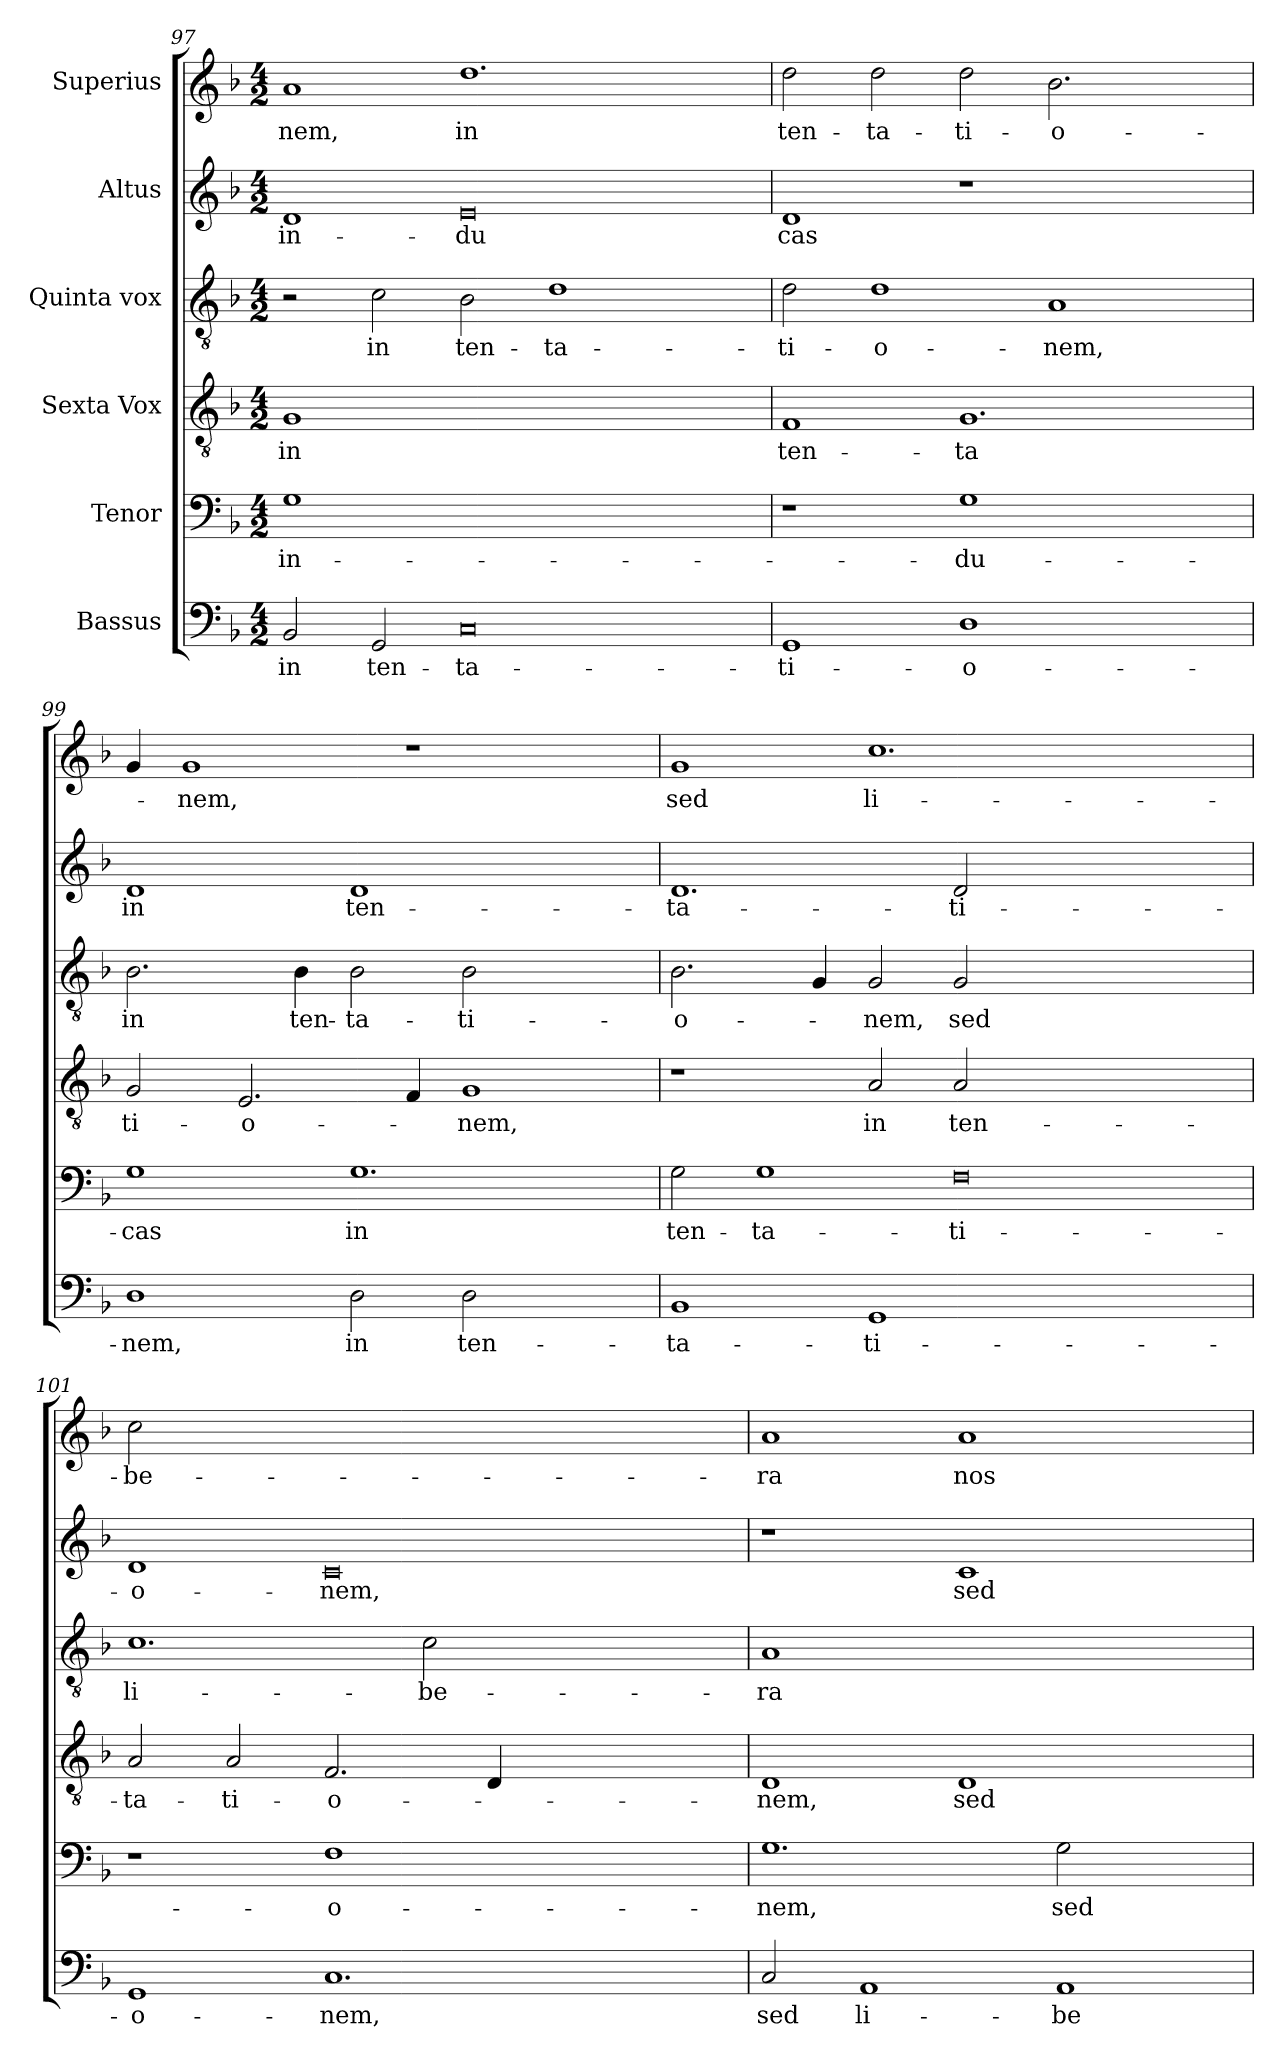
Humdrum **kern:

**kern	**text	**kern	**text	**kern	**text	**kern	**text	**kern	**text	**kern	**text
*part6	*part6	*part5	*part5	*part4	*part4	*part3	*part3	*part2	*part2	*part1	*part1
*staff6	*staff6	*staff5	*staff5	*staff4	*staff4	*staff3	*staff3	*staff2	*staff2	*staff1	*staff1
*I"Bassus	*	*I"Tenor	*	*I"Sexta Vox	*	*I"Quinta vox	*	*I"Altus	*	*I"Superius	*
*clefF4	*	*clefF4	*	*clefGv2	*	*clefGv2	*	*clefG2	*	*clefG2	*
*k[b-]	*	*k[b-]	*	*k[b-]	*	*k[b-]	*	*k[b-]	*	*k[b-]	*
*F:	*	*F:	*	*F:	*	*F:	*	*F:	*	*F:	*
*M4/2	*	*M4/2	*	*M4/2	*	*M4/2	*	*M4/2	*	*M4/2	*
=97	=97	=97	=97	=97	=97	=97	=97	=97	=97	=97	=97
!	!LO:LY:b	!	!LO:LY:b	!	!LO:LY:b	!	!	!	!LO:LY:b	!	!LO:LY:b
2BB-/	in	1G	in-	1G	in	2r	.	1d	in-	1a	-nem,
!	!LO:LY:b	!	!	!	!	!	!LO:LY:b	!	!	!	!
2GG/	ten-	.	.	.	.	2c\	in	.	.	.	.
!	!LO:LY:b	!	!	!	!	!	!LO:LY:b	!	!LO:LY:b	!	!LO:LY:b
0C	-ta-	0ryy	.	0ryy	.	2B-\	ten-	0e	-du	1.dd	in
!	!	!	!	!	!	!	!LO:LY:b	!	!	!	!
.	.	.	.	.	.	1d	-ta-	.	.	.	.
.	.	.	.	.	.	2ryy	.	.	.	2ryy	.
=98	=98	=98	=98	=98	=98	=98	=98	=98	=98	=98	=98
!	!LO:LY:b	!	!	!	!LO:LY:b	!	!LO:LY:b	!	!LO:LY:b	!	!LO:LY:b
1GG	-ti-	1r	.	1F	ten-	2d\	-ti-	1d	cas	2dd\	ten-
!	!	!	!	!	!	!	!LO:LY:b	!	!	!	!LO:LY:b
.	.	.	.	.	.	1d	-o-	.	.	2dd\	-ta-
!	!LO:LY:b	!	!LO:LY:b	!	!LO:LY:b	!	!	!	!	!	!LO:LY:b
1D	-o-	1G	-du-	1.G	-ta	.	.	1r	.	2dd\	-ti-
!	!	!	!	!	!	!	!LO:LY:b	!	!	!	!LO:LY:b
.	.	.	.	.	.	1A	-nem,	.	.	2.b-\	-o-
2ryy	.	2ryy	.	.	.	.	.	2ryy	.	.	.
.	.	.	.	.	.	.	.	.	.	4ryy	.
=99	=99	=99	=99	=99	=99	=99	=99	=99	=99	=99	=99
!	!LO:LY:b	!	!LO:LY:b	!	!LO:LY:b	!	!LO:LY:b	!	!LO:LY:b	!	!
1D	-nem,	1G	-cas	2G/	ti-	2.B-\	in	1d	in	4g/	.
!	!	!	!	!	!	!	!	!	!	!	!LO:LY:b
.	.	.	.	.	.	.	.	.	.	1g	-nem,
!	!	!	!	!	!LO:LY:b	!	!	!	!	!	!
.	.	.	.	2.E/	-o-	.	.	.	.	.	.
!	!	!	!	!	!	!	!LO:LY:b	!	!	!	!
.	.	.	.	.	.	4B-\	ten-	.	.	.	.
!	!LO:LY:b	!	!LO:LY:b	!	!	!	!LO:LY:b	!	!LO:LY:b	!	!
2D\	in	1.G	in	.	.	2B-\	-ta-	1d	ten-	.	.
.	.	.	.	4F/	.	.	.	.	.	1r	.
!	!LO:LY:b	!	!	!	!LO:LY:b	!	!LO:LY:b	!	!	!	!
2D\	ten-	.	.	1G	-nem,	2B-\	-ti-	.	.	.	.
2ryy	.	.	.	.	.	2ryy	.	2ryy	.	.	.
.	.	.	.	.	.	.	.	.	.	4ryy	.
=100	=100	=100	=100	=100	=100	=100	=100	=100	=100	=100	=100
!	!LO:LY:b	!	!LO:LY:b	!	!	!	!LO:LY:b	!	!LO:LY:b	!	!LO:LY:b
1BB-	-ta-	2G\	ten-	1r	.	2.B-\	-o-	1.d	-ta-	1g	sed
!	!	!	!LO:LY:b	!	!	!	!	!	!	!	!
.	.	1G	-ta-	.	.	.	.	.	.	.	.
.	.	.	.	.	.	4G/	.	.	.	.	.
!	!LO:LY:b	!	!	!	!LO:LY:b	!	!LO:LY:b	!	!	!	!LO:LY:b
1GG	-ti-	.	.	2A/	in	2G/	-nem,	.	.	1.cc	li-
!	!	!	!LO:LY:b	!	!LO:LY:b	!	!LO:LY:b	!	!LO:LY:b	!	!
.	.	0F	-ti-	2A/	ten-	2G/	sed	2d/	-ti-	.	.
1.ryy	.	.	.	1.ryy	.	1.ryy	.	1.ryy	.	.	.
.	.	.	.	.	.	.	.	.	.	1ryy	.
=101	=101	=101	=101	=101	=101	=101	=101	=101	=101	=101	=101
!	!LO:LY:b	!	!	!	!LO:LY:b	!	!LO:LY:b	!	!LO:LY:b	!	!LO:LY:b
1GG	-o-	1r	.	2A/	-ta-	1.c	li-	1d	-o-	2cc\	-be-
!	!	!	!	!	!LO:LY:b	!	!	!	!	!	!
.	.	.	.	2A/	-ti-	.	.	.	.	0ryy	.
!	!LO:LY:b	!	!LO:LY:b	!	!LO:LY:b	!	!	!	!LO:LY:b	!	!
1.C	-nem,	1F	-o-	2.F/	-o-	.	.	0c	-nem,	.	.
!	!	!	!	!	!	!	!LO:LY:b	!	!	!	!
.	.	.	.	.	.	2c\	-be-	.	.	.	.
.	.	.	.	4D/	.	.	.	.	.	.	.
.	.	1ryy	.	1ryy	.	1ryy	.	.	.	.	.
2ryy	.	.	.	.	.	.	.	.	.	2ryy	.
!!LO:LB:g=z
=102	=102	=102	=102	=102	=102	=102	=102	=102	=102	=102	=102
!	!LO:LY:b	!	!LO:LY:b	!	!LO:LY:b	!	!LO:LY:b	!	!	!	!LO:LY:b
2C/	sed	1.G	-nem,	1D	-nem,	1A	-ra	1r	.	1a	-ra
!	!LO:LY:b	!	!	!	!	!	!	!	!	!	!
1AA	li-	.	.	.	.	.	.	.	.	.	.
!	!	!	!	!	!LO:LY:b	!	!	!	!LO:LY:b	!	!LO:LY:b
.	.	.	.	1D	sed	1.ryy	.	1c	sed	1a	nos
!	!LO:LY:b	!	!LO:LY:b	!	!	!	!	!	!	!	!
1AA	-be-	2G\	sed	.	.	.	.	.	.	.	.
.	.	2ryy	.	2ryy	.	.	.	2ryy	.	2ryy	.
=	=	=	=	=	=	=	=	=	=	=	=
*-	*-	*-	*-	*-	*-	*-	*-	*-	*-	*-	*-
